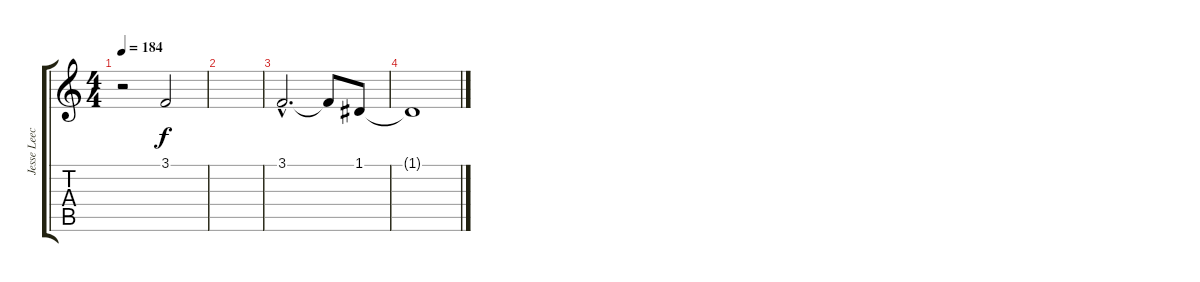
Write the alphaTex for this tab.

\track ("Jesse Leech(yes it is him)" "Jesse Leec") {instrument oboe}
\staff {score tabs}
\tuning (D4 A3 F3 C3 G2 C2) {hide}
\ts (4 4)
\tempo 184
\clef g2
\ks c
r.2{dy f} 3.1{t}.2 |
|
3.1{hac}.2{d} 3.1{t}.8 1.1.8 |
1.1{t}.1
